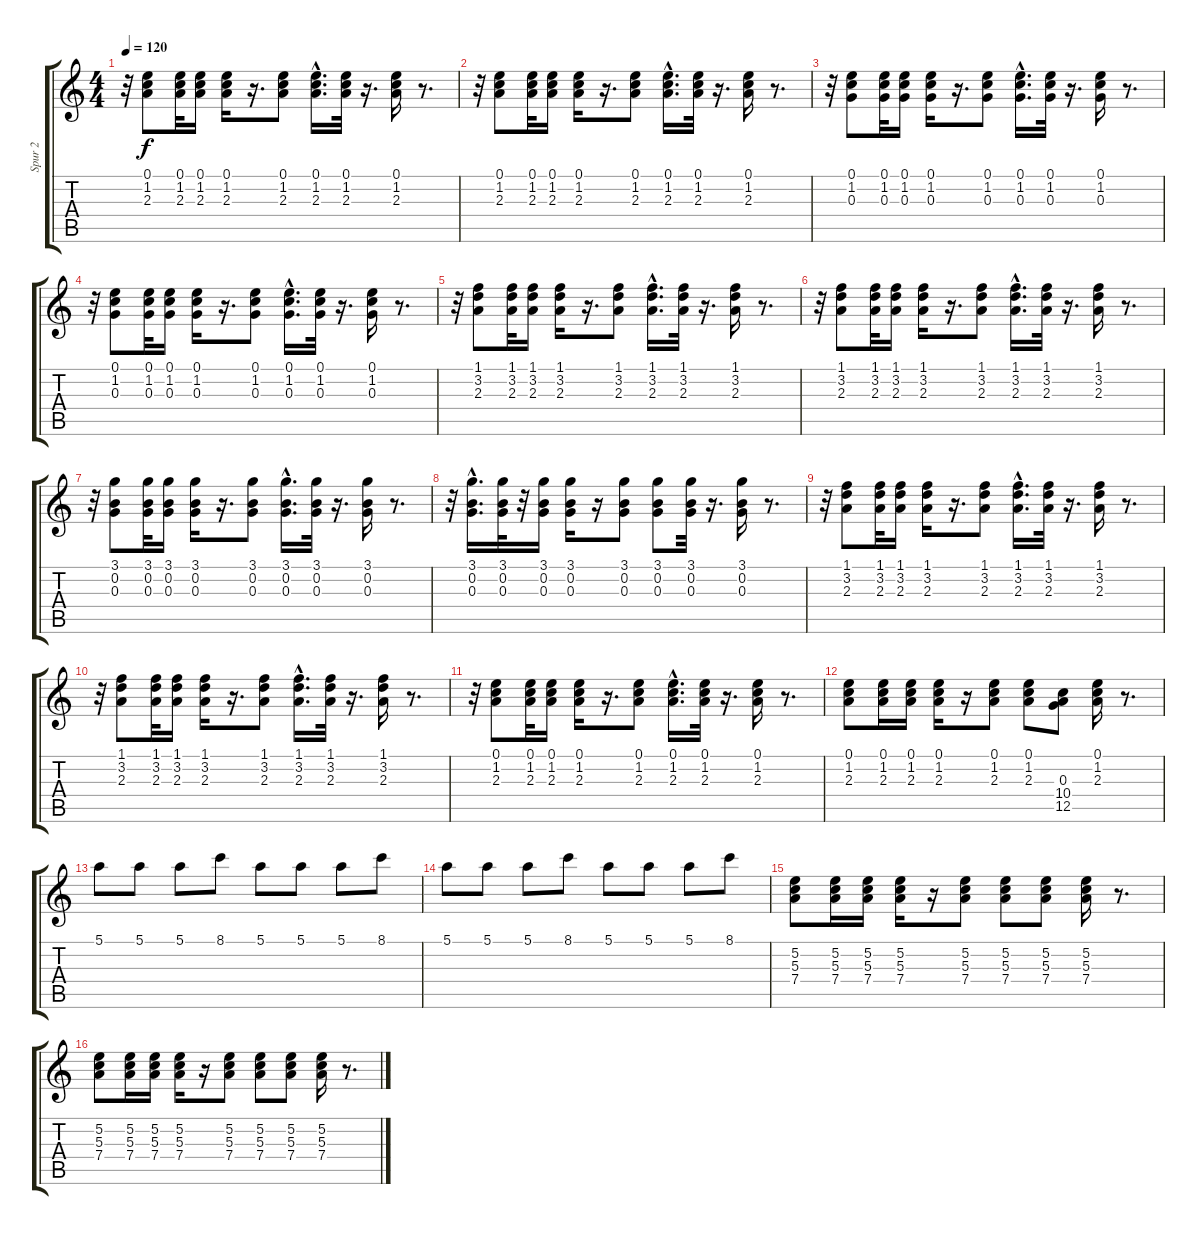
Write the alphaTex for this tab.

\track ("Spur 2" "Spur 2") {instrument overdrivenguitar}
\staff {score tabs}
\tuning (E4 B3 G3 D3 A2 E2) {hide}
\ts (4 4)
\tempo 120
\clef g2
\ks c
r.32{dy f} (0.1 1.2 2.3).8 (0.1 1.2 2.3).32 (0.1 1.2 2.3).16 (0.1 1.2 2.3).16 r.16{d} (0.1 1.2 2.3).8 (0.1{hac} 1.2{hac} 2.3{hac}).16{d} (0.1 1.2 2.3).32 r.16{d} (0.1 1.2 2.3).16 r.8{d} |
r.32 (0.1 1.2 2.3).8 (0.1 1.2 2.3).32 (0.1 1.2 2.3).16 (0.1 1.2 2.3).16 r.16{d} (0.1 1.2 2.3).8 (0.1{hac} 1.2{hac} 2.3{hac}).16{d} (0.1 1.2 2.3).32 r.16{d} (0.1 1.2 2.3).16 r.8{d} |
r.32 (0.1 1.2 0.3).8 (0.1 1.2 0.3).32 (0.1 1.2 0.3).16 (0.1 1.2 0.3).16 r.16{d} (0.1 1.2 0.3).8 (0.1{hac} 1.2{hac} 0.3{hac}).16{d} (0.1 1.2 0.3).32 r.16{d} (0.1 1.2 0.3).16 r.8{d} |
r.32 (0.1 1.2 0.3).8 (0.1 1.2 0.3).32 (0.1 1.2 0.3).16 (0.1 1.2 0.3).16 r.16{d} (0.1 1.2 0.3).8 (0.1{hac} 1.2{hac} 0.3{hac}).16{d} (0.1 1.2 0.3).32 r.16{d} (0.1 1.2 0.3).16 r.8{d} |
r.32 (1.1 3.2 2.3).8 (1.1 3.2 2.3).32 (1.1 3.2 2.3).16 (1.1 3.2 2.3).16 r.16{d} (1.1 3.2 2.3).8 (1.1{hac} 3.2{hac} 2.3{hac}).16{d} (1.1 3.2 2.3).32 r.16{d} (1.1 3.2 2.3).16 r.8{d} |
r.32 (1.1 3.2 2.3).8 (1.1 3.2 2.3).32 (1.1 3.2 2.3).16 (1.1 3.2 2.3).16 r.16{d} (1.1 3.2 2.3).8 (1.1{hac} 3.2{hac} 2.3{hac}).16{d} (1.1 3.2 2.3).32 r.16{d} (1.1 3.2 2.3).16 r.8{d} |
r.32 (3.1 0.2 0.3).8 (3.1 0.2 0.3).32 (3.1 0.2 0.3).16 (3.1 0.2 0.3).16 r.16{d} (3.1 0.2 0.3).8 (3.1{hac} 0.2{hac} 0.3{hac}).16{d} (3.1 0.2 0.3).32 r.16{d} (3.1 0.2 0.3).16 r.8{d} |
r.32 (3.1{hac} 0.2{hac} 0.3{hac}).16{d} (3.1 0.2 0.3).32 r.32 (3.1 0.2 0.3).16 (3.1 0.2 0.3).16 r.16 (3.1 0.2 0.3).8 (3.1 0.2 0.3).8 (3.1 0.2 0.3).32 r.16{d} (3.1 0.2 0.3).16 r.8{d} |
r.32 (1.1 3.2 2.3).8 (1.1 3.2 2.3).32 (1.1 3.2 2.3).16 (1.1 3.2 2.3).16 r.16{d} (1.1 3.2 2.3).8 (1.1{hac} 3.2{hac} 2.3{hac}).16{d} (1.1 3.2 2.3).32 r.16{d} (1.1 3.2 2.3).16 r.8{d} |
r.32 (1.1 3.2 2.3).8 (1.1 3.2 2.3).32 (1.1 3.2 2.3).16 (1.1 3.2 2.3).16 r.16{d} (1.1 3.2 2.3).8 (1.1{hac} 3.2{hac} 2.3{hac}).16{d} (1.1 3.2 2.3).32 r.16{d} (1.1 3.2 2.3).16 r.8{d} |
r.32 (0.1 1.2 2.3).8 (0.1 1.2 2.3).32 (0.1 1.2 2.3).16 (0.1 1.2 2.3).16 r.16{d} (0.1 1.2 2.3).8 (0.1{hac} 1.2{hac} 2.3{hac}).16{d} (0.1 1.2 2.3).32 r.16{d} (0.1 1.2 2.3).16 r.8{d} |
(0.1 1.2 2.3).8 (0.1 1.2 2.3).16 (0.1 1.2 2.3).16 (0.1 1.2 2.3).16 r.16 (0.1 1.2 2.3).8 (0.1 1.2 2.3).8 (0.3 10.4 12.5).8 (0.1 1.2 2.3).16 r.8{d} |
5.1.8 5.1.8 5.1.8 8.1.8 5.1.8 5.1.8 5.1.8 8.1.8 |
5.1.8 5.1.8 5.1.8 8.1.8 5.1.8 5.1.8 5.1.8 8.1.8 |
(5.2 5.3 7.4).8 (5.2 5.3 7.4).16 (5.2 5.3 7.4).16 (5.2 5.3 7.4).16 r.16 (5.2 5.3 7.4).8 (5.2 5.3 7.4).8 (5.2 5.3 7.4).8 (5.2 5.3 7.4).16 r.8{d} |
(5.2 5.3 7.4).8 (5.2 5.3 7.4).16 (5.2 5.3 7.4).16 (5.2 5.3 7.4).16 r.16 (5.2 5.3 7.4).8 (5.2 5.3 7.4).8 (5.2 5.3 7.4).8 (5.2 5.3 7.4).16 r.8{d}
